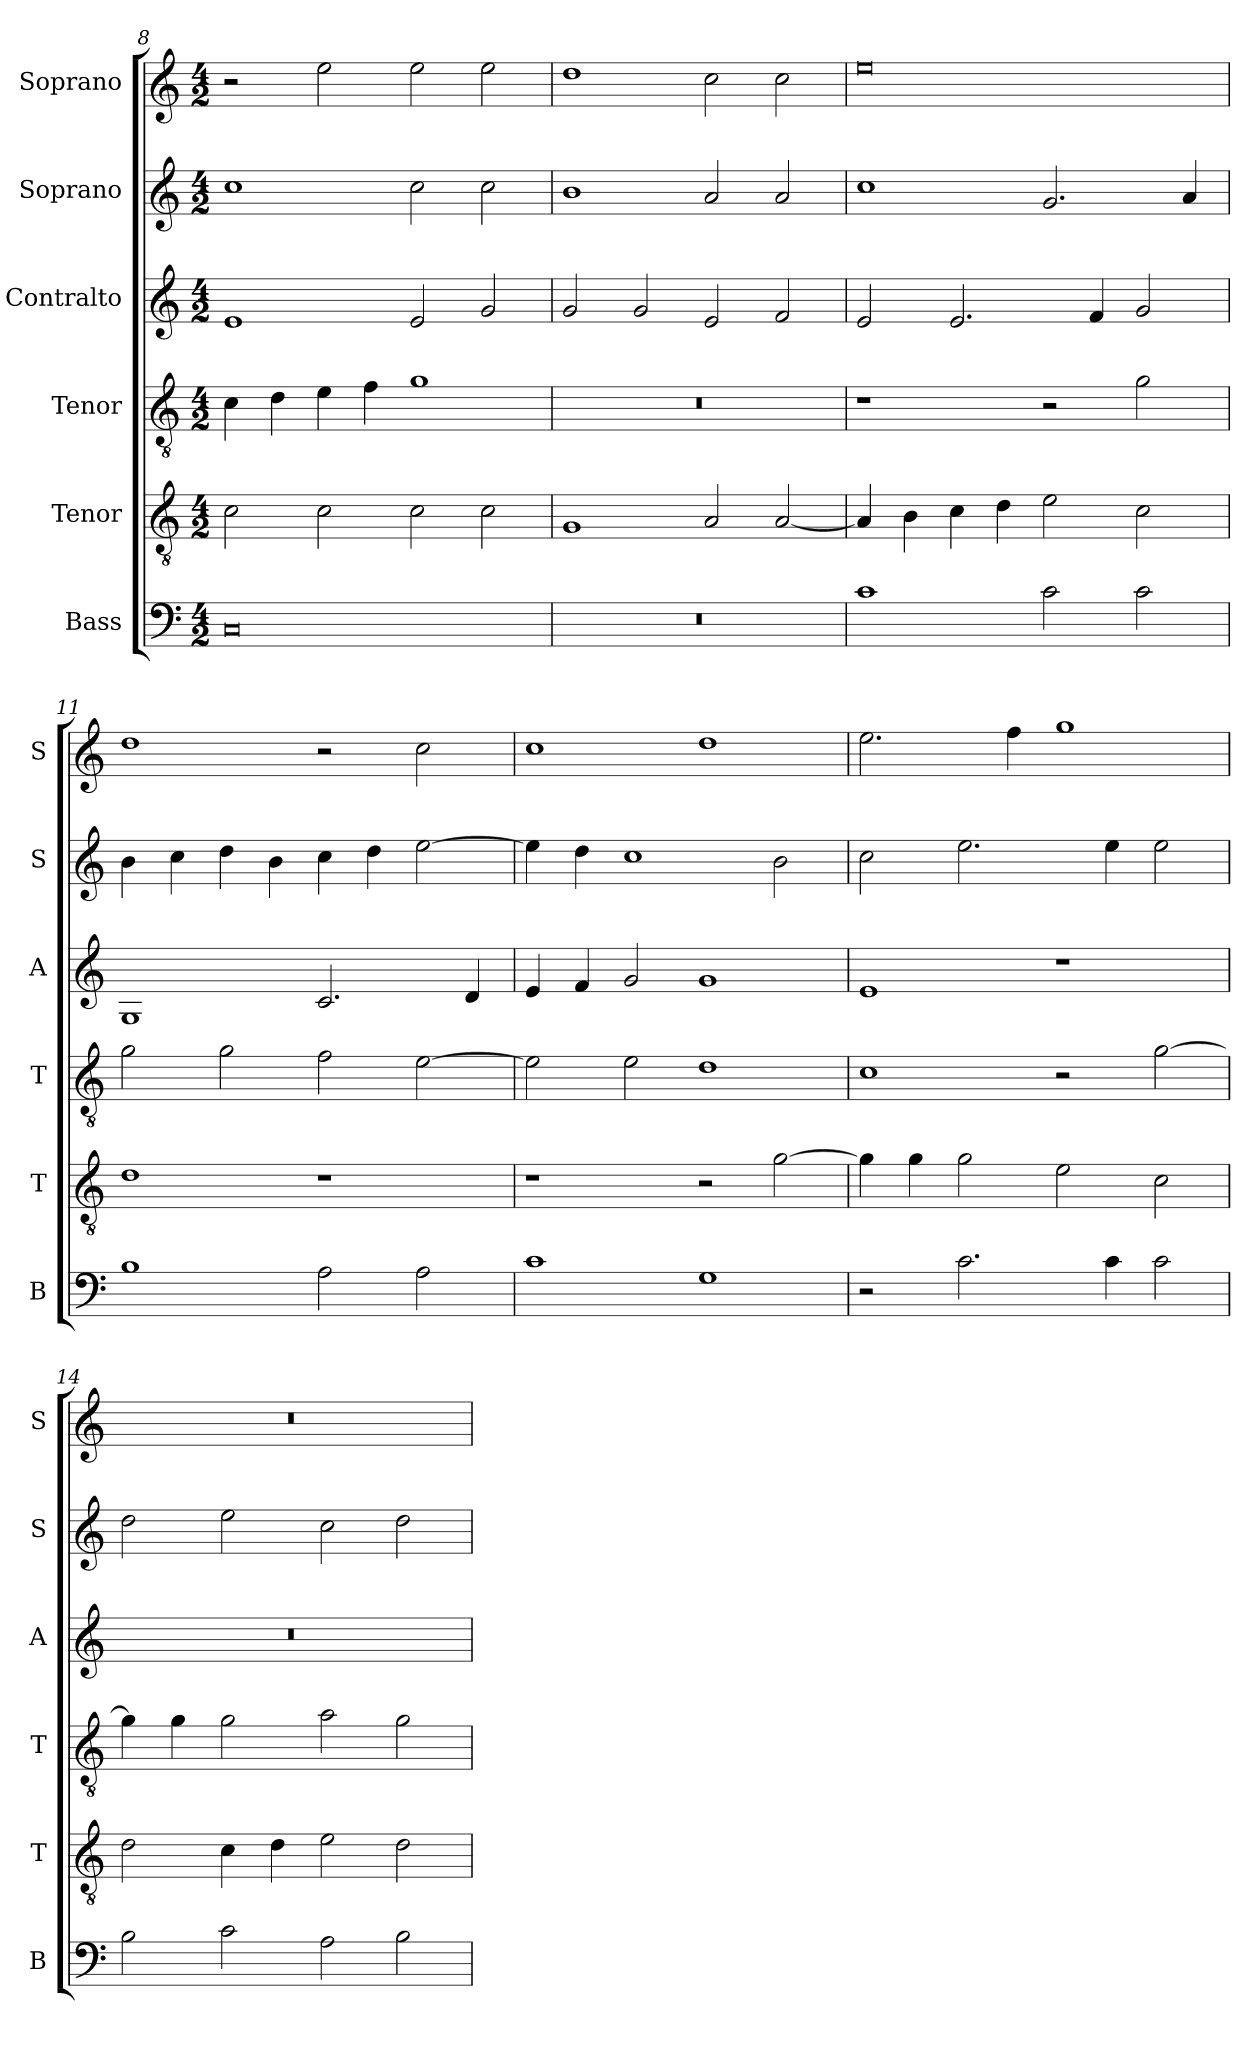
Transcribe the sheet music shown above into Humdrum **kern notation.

**kern	**kern	**kern	**kern	**kern	**kern
*part6	*part5	*part4	*part3	*part2	*part1
*staff6	*staff5	*staff4	*staff3	*staff2	*staff1
*I"Bass	*I"Tenor	*I"Tenor	*I"Contralto	*I"Soprano	*I"Soprano
*I'B	*I'T	*I'T	*I'A	*I'S	*I'S
*clefF4	*clefGv2	*clefGv2	*clefG2	*clefG2	*clefG2
*k[]	*k[]	*k[]	*k[]	*k[]	*k[]
*C:ion	*C:ion	*C:ion	*C:ion	*C:ion	*C:ion
*M4/2	*M4/2	*M4/2	*M4/2	*M4/2	*M4/2
=8	=8	=8	=8	=8	=8
0C	2c	4c	1e	1cc	2r
.	.	4d	.	.	.
.	2c	4e	.	.	2ee
.	.	4f	.	.	.
.	2c	1g	2e	2cc	2ee
.	2c	.	2g	2cc	2ee
=9	=9	=9	=9	=9	=9
0r	1G	0r	2g	1b	1dd
.	.	.	2g	.	.
.	2A	.	2e	2a	2cc
.	[2A	.	2f	2a	2cc
=10	=10	=10	=10	=10	=10
1c	4A]	1r	2e	1cc	0ee
.	4B	.	.	.	.
.	4c	.	2.e	.	.
.	4d	.	.	.	.
2c	2e	2r	.	2.g	.
.	.	.	4f	.	.
2c	2c	2g	2g	.	.
.	.	.	.	4a	.
=11	=11	=11	=11	=11	=11
1B	1d	2g	1G	4b	1dd
.	.	.	.	4cc	.
.	.	2g	.	4dd	.
.	.	.	.	4b	.
2A	1r	2f	2.c	4cc	2r
.	.	.	.	4dd	.
2A	.	[2e	.	[2ee	2cc
.	.	.	4d	.	.
=12	=12	=12	=12	=12	=12
1c	1r	2e]	4e	4ee]	1cc
.	.	.	4f	4dd	.
.	.	2e	2g	1cc	.
1G	2r	1d	1g	.	1dd
.	[2g	.	.	2b	.
=13	=13	=13	=13	=13	=13
2r	4g]	1c	1e	2cc	2.ee
.	4g	.	.	.	.
2.c	2g	.	.	2.ee	.
.	.	.	.	.	4ff
.	2e	2r	1r	.	1gg
4c	.	.	.	4ee	.
2c	2c	[2g	.	2ee	.
=14	=14	=14	=14	=14	=14
2B	2d	4g]	0r	2dd	0r
.	.	4g	.	.	.
2c	4c	2g	.	2ee	.
.	4d	.	.	.	.
2A	2e	2a	.	2cc	.
2B	2d	2g	.	2dd	.
=	=	=	=	=	=
*-	*-	*-	*-	*-	*-
